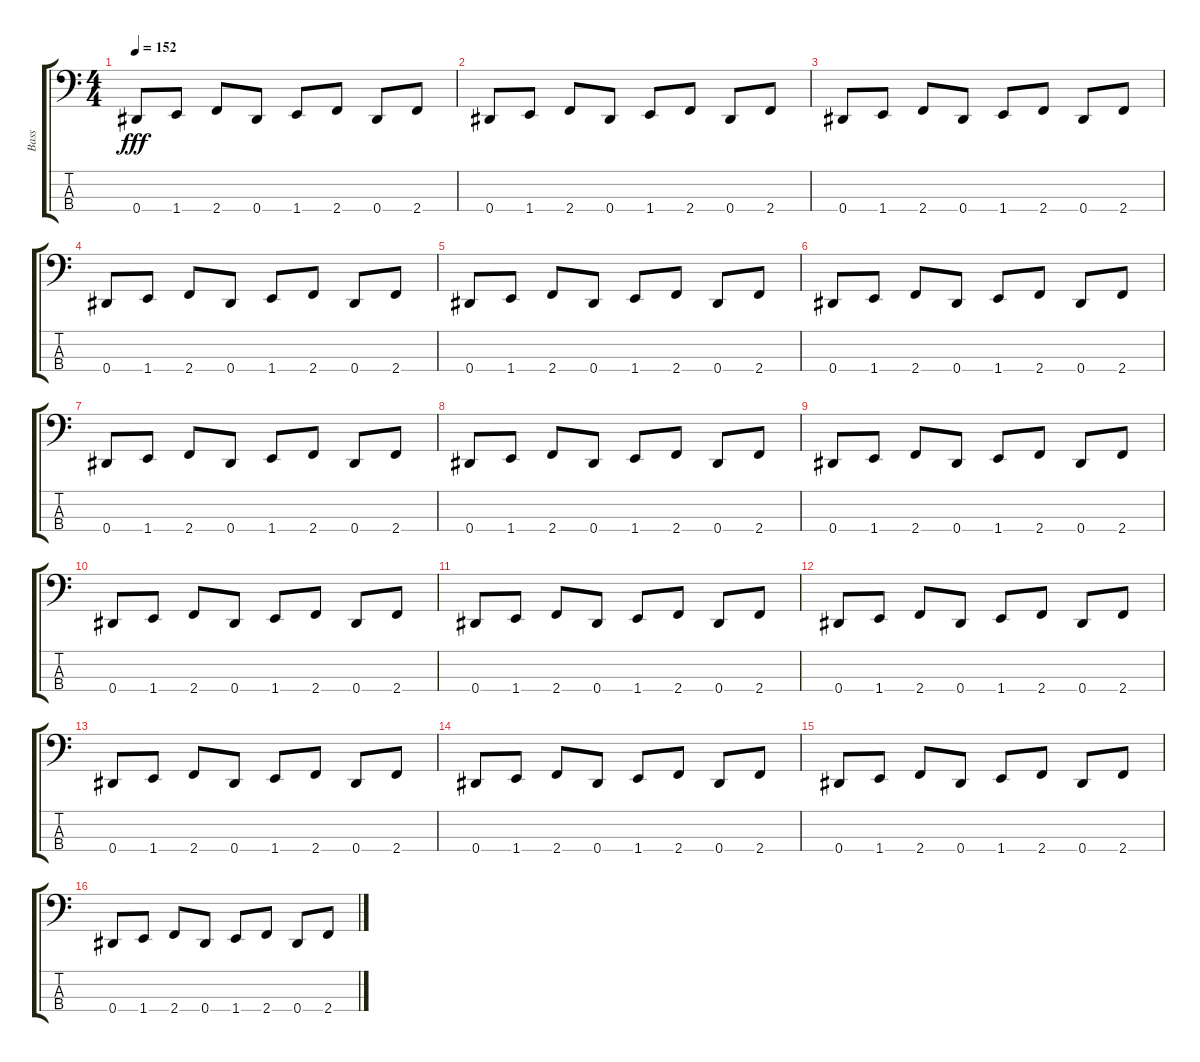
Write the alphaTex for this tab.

\track ("Bass" "Bass") {instrument electricbassfinger}
\staff {score tabs}
\tuning (Gb2 Db2 Ab1 Eb1) {hide}
\ts (4 4)
\tempo 152
\clef f4
\ks c
0.4.8{dy fff} 1.4.8 2.4.8 0.4.8 1.4.8 2.4.8 0.4.8 2.4.8 |
0.4.8 1.4.8 2.4.8 0.4.8 1.4.8 2.4.8 0.4.8 2.4.8 |
0.4.8 1.4.8 2.4.8 0.4.8 1.4.8 2.4.8 0.4.8 2.4.8 |
0.4.8 1.4.8 2.4.8 0.4.8 1.4.8 2.4.8 0.4.8 2.4.8 |
0.4.8 1.4.8 2.4.8 0.4.8 1.4.8 2.4.8 0.4.8 2.4.8 |
0.4.8 1.4.8 2.4.8 0.4.8 1.4.8 2.4.8 0.4.8 2.4.8 |
0.4.8 1.4.8 2.4.8 0.4.8 1.4.8 2.4.8 0.4.8 2.4.8 |
0.4.8 1.4.8 2.4.8 0.4.8 1.4.8 2.4.8 0.4.8 2.4.8 |
0.4.8 1.4.8 2.4.8 0.4.8 1.4.8 2.4.8 0.4.8 2.4.8 |
0.4.8 1.4.8 2.4.8 0.4.8 1.4.8 2.4.8 0.4.8 2.4.8 |
0.4.8 1.4.8 2.4.8 0.4.8 1.4.8 2.4.8 0.4.8 2.4.8 |
0.4.8 1.4.8 2.4.8 0.4.8 1.4.8 2.4.8 0.4.8 2.4.8 |
0.4.8 1.4.8 2.4.8 0.4.8 1.4.8 2.4.8 0.4.8 2.4.8 |
0.4.8 1.4.8 2.4.8 0.4.8 1.4.8 2.4.8 0.4.8 2.4.8 |
0.4.8 1.4.8 2.4.8 0.4.8 1.4.8 2.4.8 0.4.8 2.4.8 |
0.4.8 1.4.8 2.4.8 0.4.8 1.4.8 2.4.8 0.4.8 2.4.8
